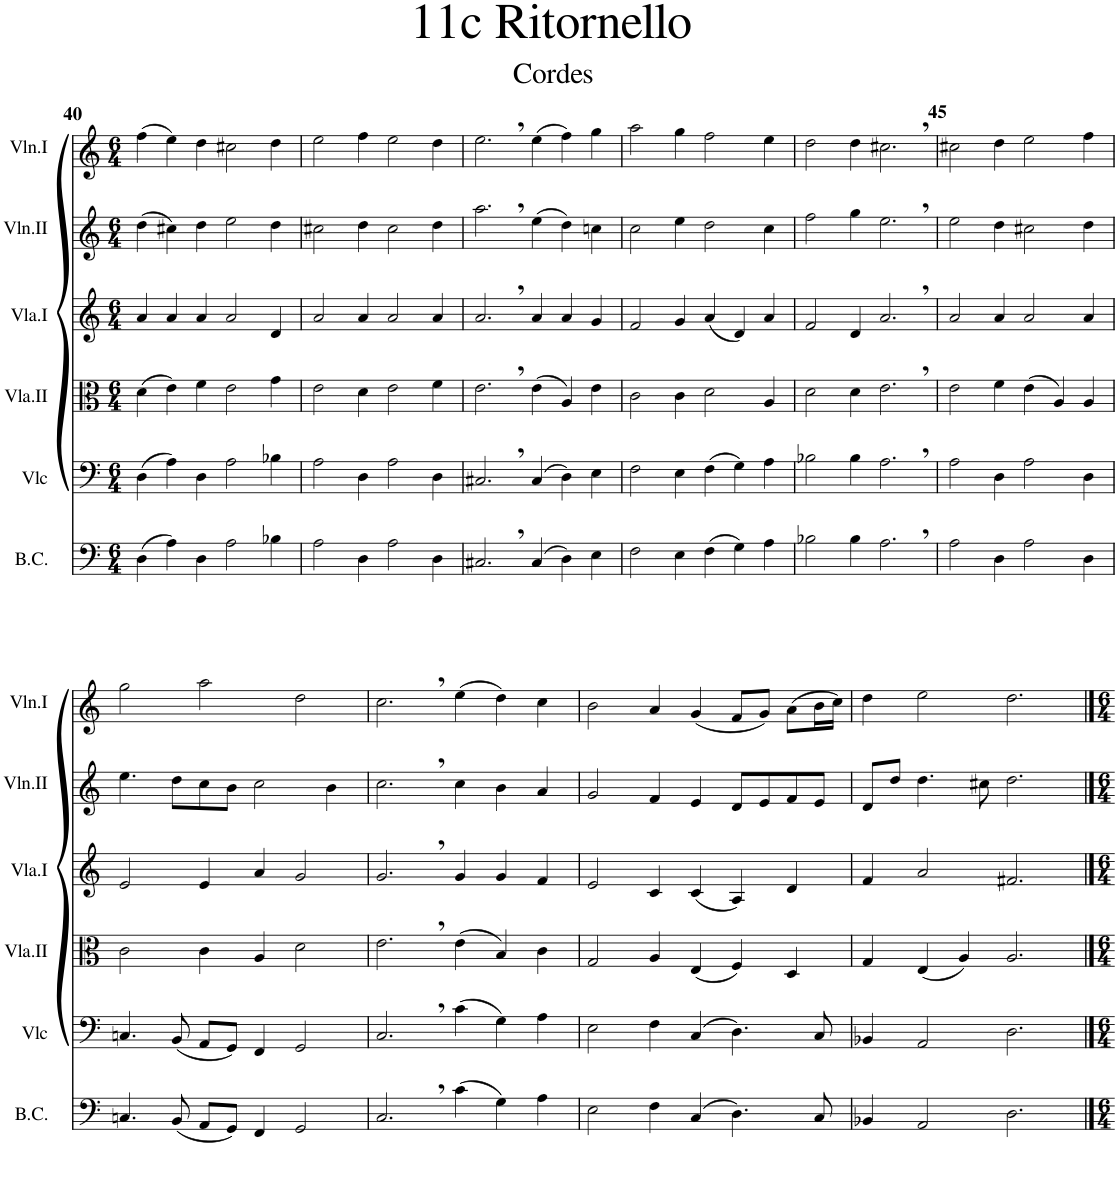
**kern	**kern	**kern	**kern	**kern	**kern	**kern	**kern	**kern	**kern
*part10	*part9	*part8	*part7	*part6	*part5	*part4	*part3	*part2	*part1
*staff10	*staff9	*staff8	*staff7	*staff6	*staff5	*staff4	*staff3	*staff2	*staff1
*I"Basse Continue	*I"Violoncelle	*I"Viola II	*I"Viola I	*I"Violon II	*I"Violon I	*I"Basse CI	*I"Tenor CI	*I"Alto CI	*I"Soprano CI
*I'B.C.	*I'Vlc	*I'Vla.II	*I'Vla.I	*I'Vln.II	*I'Vln.I	*I'B.CI	*I'T.CI	*I'A .CI	*I'S.CI
!!LO:PB:g=z
*clefF4	*clefF4	*clefC3	*clefG2	*clefG2	*clefG2	*clefF4	*clefGv2	*clefG2	*clefG2
*k[]	*k[]	*k[]	*k[]	*k[]	*k[]	*k[]	*k[]	*k[]	*k[]
*M6/4	*M6/4	*M6/4	*M6/4	*M6/4	*M6/4	*M6/4	*M6/4	*M6/4	*M6/4
=40	=40	=40	=40	=40	=40	=40	=40	=40	=40
(4D\	(4D\	(4d\	4a/	(4dd\	(4ff\	1.r	1.r	1.r	1.r
4A\)	4A\)	4e\)	4a/	4cc#X\)	4ee\)	.	.	.	.
4D\	4D\	4f\	4a/	4dd\	4dd\	.	.	.	.
2A\	2A\	2e\	2a/	2ee\	2cc#X\	.	.	.	.
4B-X\	4B-X\	4g\	4d/	4dd\	4dd\	.	.	.	.
=41	=41	=41	=41	=41	=41	=41	=41	=41	=41
2A\	2A\	2e\	2a/	2cc#X\	2ee\	1.r	1.r	1.r	1.r
4D\	4D\	4d\	4a/	4dd\	4ff\	.	.	.	.
2A\	2A\	2e\	2a/	2cc#\	2ee\	.	.	.	.
4D\	4D\	4f\	4a/	4dd\	4dd\	.	.	.	.
=42	=42	=42	=42	=42	=42	=42	=42	=42	=42
2.C#X,/	2.C#X,/	2.e,\	2.a,/	2.aa,\	2.ee,\	1.r	1.r	1.r	1.r
(4C#/	(4C#/	(4e\	4a/	(4ee\	(4ee\	.	.	.	.
4D\)	4D\)	4A/)	4a/	4dd\)	4ff\)	.	.	.	.
4E\	4E\	4e\	4g/	4ccn\	4gg\	.	.	.	.
=43	=43	=43	=43	=43	=43	=43	=43	=43	=43
2F\	2F\	2c\	2f/	2cc\	2aa\	1.r	1.r	1.r	1.r
4E\	4E\	4c\	4g/	4ee\	4gg\	.	.	.	.
(4F\	(4F\	2d\	(4a/	2dd\	2ff\	.	.	.	.
4G\)	4G\)	.	4d/)	.	.	.	.	.	.
4A\	4A\	4A/	4a/	4cc\	4ee\	.	.	.	.
=44	=44	=44	=44	=44	=44	=44	=44	=44	=44
2B-X\	2B-X\	2d\	2f/	2ff\	2dd\	1.r	1.r	1.r	1.r
4B-\	4B-\	4d\	4d/	4gg\	4dd\	.	.	.	.
2.A,\	2.A,\	2.e,\	2.a,/	2.ee,\	2.cc#X,\	.	.	.	.
=45	=45	=45	=45	=45	=45	=45	=45	=45	=45
2A\	2A\	2e\	2a/	2ee\	2cc#X\	1.r	1.r	1.r	1.r
4D\	4D\	4f\	4a/	4dd\	4dd\	.	.	.	.
2A\	2A\	(4e\	2a/	2cc#X\	2ee\	.	.	.	.
.	.	4A/)	.	.	.	.	.	.	.
4D\	4D\	4A/	4a/	4dd\	4ff\	.	.	.	.
!!LO:LB:g=z
=46	=46	=46	=46	=46	=46	=46	=46	=46	=46
4.Cn/	4.Cn/	2c\	2e/	4.ee\	2gg\	1.r	1.r	1.r	1.r
(8BB/	(8BB/	.	.	8dd\L	.	.	.	.	.
8AA/L	8AA/L	4c\	4e/	8cc\	2aa\	.	.	.	.
8GG/J)	8GG/J)	.	.	8b\J	.	.	.	.	.
4FF/	4FF/	4A/	4a/	2cc\	.	.	.	.	.
2GG/	2GG/	2d\	2g/	.	2dd\	.	.	.	.
.	.	.	.	4b\	.	.	.	.	.
=47	=47	=47	=47	=47	=47	=47	=47	=47	=47
2.C,/	2.C,/	2.e,\	2.g,/	2.cc,\	2.cc,\	1.r	1.r	1.r	1.r
(4c\	(4c\	(4e\	4g/	4cc\	(4ee\	.	.	.	.
4G\)	4G\)	4B/)	4g/	4b\	4dd\)	.	.	.	.
4A\	4A\	4c\	4f/	4a/	4cc\	.	.	.	.
=48	=48	=48	=48	=48	=48	=48	=48	=48	=48
2E\	2E\	2G/	2e/	2g/	2b\	1.r	1.r	1.r	1.r
4F\	4F\	4A/	4c/	4f/	4a/	.	.	.	.
(4C/	(4C/	(4E/	(4c/	4e/	(4g/	.	.	.	.
4.D\)	4.D\)	4F/)	4A/)	8d/L	8f/L	.	.	.	.
.	.	.	.	8e/	8g/J)	.	.	.	.
.	.	4D/	4d/	8f/	(8a\L	.	.	.	.
8C/	8C/	.	.	8e/J	16b\L	.	.	.	.
.	.	.	.	.	16cc\JJ)	.	.	.	.
=49	=49	=49	=49	=49	=49	=49	=49	=49	=49
4BB-X/	4BB-X/	4G/	4f/	8d/L	4dd\	1.r	1.r	1.r	1.r
.	.	.	.	8dd/J	.	.	.	.	.
2AA/	2AA/	(4E/	2a/	4.dd\	2ee\	.	.	.	.
.	.	4A/)	.	.	.	.	.	.	.
.	.	.	.	8cc#X\	.	.	.	.	.
2.D\	2.D\	2.A/	2.f#X/	2.dd\	2.dd\	.	.	.	.
==	==	==	==	==	==	==	==	==	==
*-	*-	*-	*-	*-	*-	*-	*-	*-	*-
